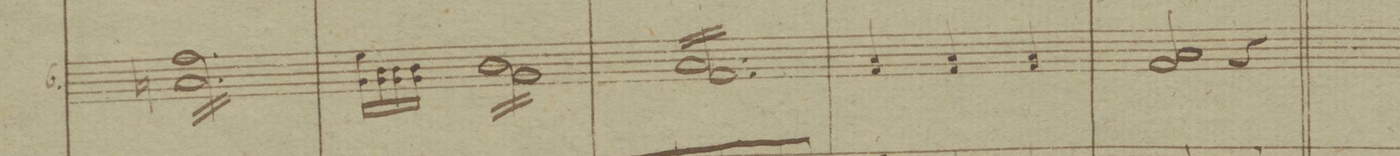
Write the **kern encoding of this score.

**kern	**dynam	**dynam
*I"6.	*	*
*clefG2	*	*
*k[b-]	*	*
*M3/4	*	*
16an\LL 16ff	.	.
16a\ 16ff	.	.
16a\ 16ff	.	.
16a\ 16ff	.	.
16a\ 16ff	.	.
16a\ 16ff	.	.
16a\ 16ff	.	.
16a\ 16ff	.	.
16a\ 16ff	.	.
16a\ 16ff	.	.
16a\ 16ff	.	.
16a\JJ 16ff	.	.
=189	=189	=189
16g\LL 16ee	.	.
16g\ 16b-	.	.
16g\ 16b-	.	.
16g\JJ 16b-	.	.
16g\LL 16b-	.	.
16g\ 16b-	.	.
16g\ 16b-	.	.
16g\ 16b-	.	.
16g\ 16b-	.	.
16g\ 16b-	.	.
16g\ 16b-	.	.
16g\JJ 16b-	.	.
=190	=190	=190
16f/LL 16a	.	.
16f/ 16a	.	.
16f/ 16a	.	.
16f/ 16a	.	.
16f/ 16a	.	.
16f/ 16a	.	.
16f/ 16a	.	.
16f/ 16a	.	.
16f/ 16a	.	.
16f/ 16a	.	.
16f/ 16a	.	.
16f/JJ 16a	.	.
=191	=191	=191
4f/ 4a	.	.
4f/ 4a	.	.
4f/ 4a	.	.
=192	=192	=192
2f/ 2a	.	.
4r	.	.
==	==	==
*-	*-	*-
